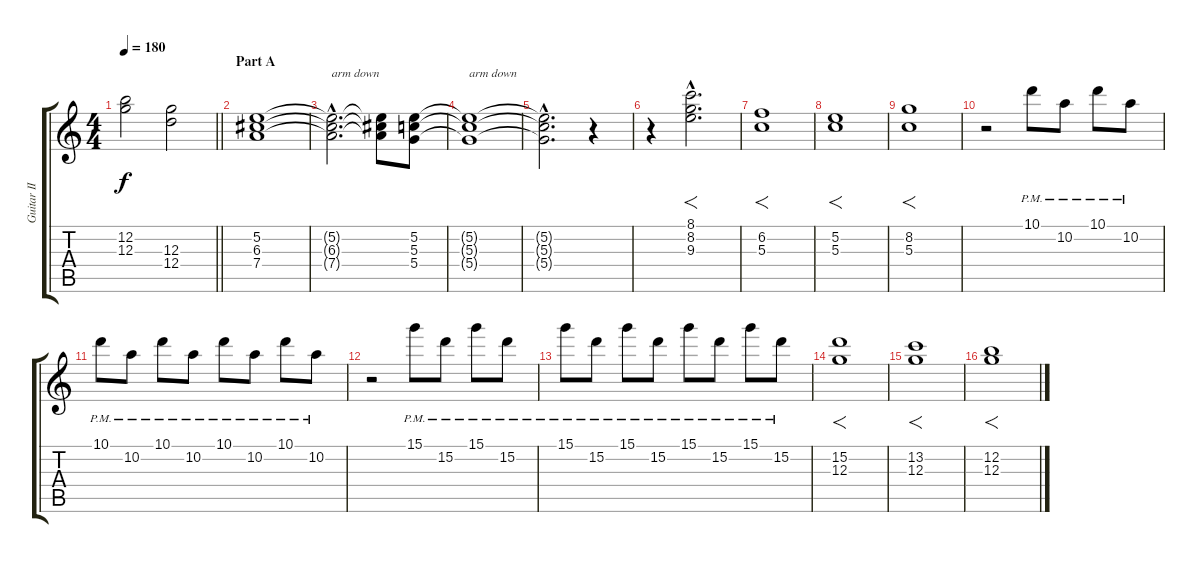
\track ("Guitar II (Daita)" "Guitar II ") {instrument distortionguitar}
\staff {score tabs}
\tuning (E4 B3 G3 D3 A2 E2) {hide}
\ts (4 4)
\tempo 180
\clef g2
\barLineRight lightlight
\ks c
(12.2 12.3).2{dy f} (12.3 12.4).2 |
\section ("" "Part A")
(5.2 6.3 7.4).1 |
(5.2{hac t} 6.3{hac t} 7.4{hac t}).2{d txt "arm down"} (5.2{t} 6.3{t} 7.4{t}).8 (5.2 5.3 5.4).8 |
(5.2{t} 5.3{t} 5.4{t}).1{txt "arm down"} |
(5.2{hac t} 5.3{hac t} 5.4{hac t}).2{d} r.4 |
r.4 (8.1{hac} 8.2{hac} 9.3{hac}).2{f d} |
(6.2 5.3).1{f} |
(5.2 5.3).1{f} |
(8.2 5.3).1{f} |
r.2 10.1{pm}.8 10.2{pm}.8 10.1{pm}.8 10.2{pm}.8 |
10.1{pm}.8 10.2{pm}.8 10.1{pm}.8 10.2{pm}.8 10.1{pm}.8 10.2{pm}.8 10.1{pm}.8 10.2{pm}.8 |
r.2 15.1{pm}.8 15.2{pm}.8 15.1{pm}.8 15.2{pm}.8 |
15.1{pm}.8 15.2{pm}.8 15.1{pm}.8 15.2{pm}.8 15.1{pm}.8 15.2{pm}.8 15.1{pm}.8 15.2{pm}.8 |
(15.2 12.3).1{f} |
(13.2 12.3).1{f} |
(12.2 12.3).1{f}
